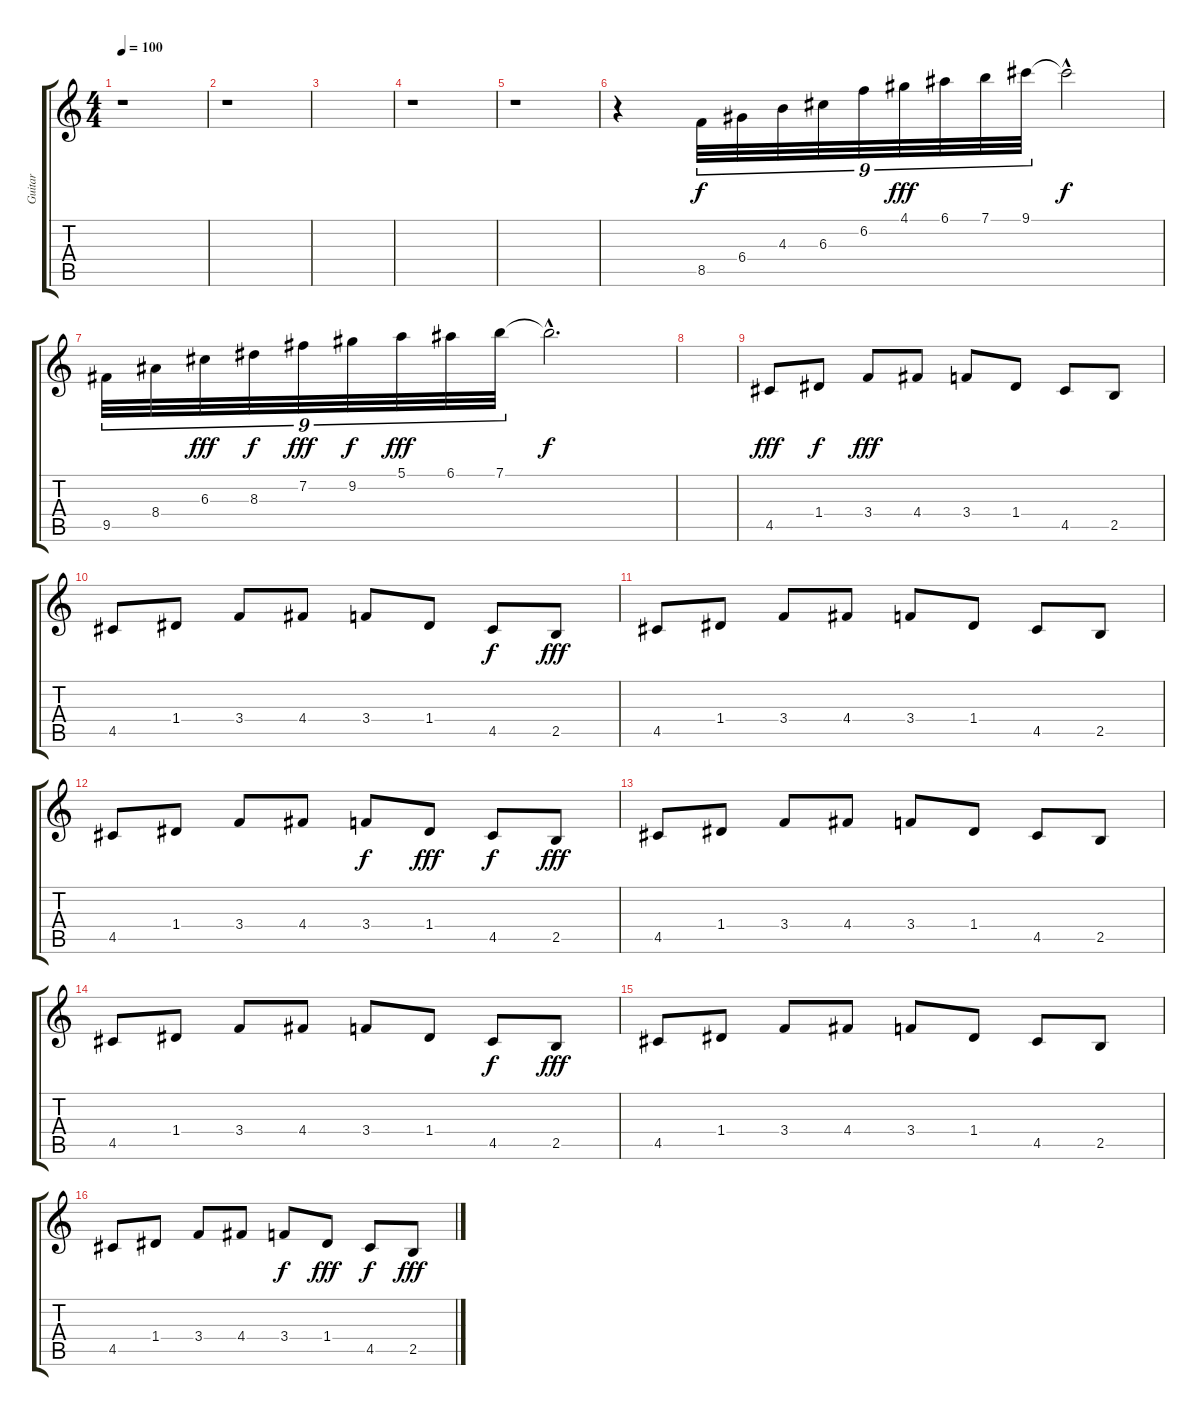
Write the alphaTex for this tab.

\track ("Guitar" "Guitar") {instrument acousticguitarsteel}
\staff {score tabs}
\tuning (E4 B3 G3 D3 A2 E2) {hide}
\ts (4 4)
\tempo 100
\clef g2
\ks c
r.1{dy fff} |
r.1 |
|
r.1 |
r.1 |
r.4 8.5.32{tu (9 8) dy f volume 7} 6.4.32{tu (9 8)} 4.3.32{tu (9 8)} 6.3.32{tu (9 8)} 6.2.32{tu (9 8)} 4.1.32{tu (9 8) dy fff} 6.1.32{tu (9 8)} 7.1.32{tu (9 8)} 9.1.32{tu (9 8)} 9.1{hac t}.2{dy f} |
9.5.32{tu (9 8) volume 7} 8.4.32{tu (9 8)} 6.3.32{tu (9 8) dy fff} 8.3.32{tu (9 8) dy f} 7.2.32{tu (9 8) dy fff} 9.2.32{tu (9 8) dy f} 5.1.32{tu (9 8) dy fff} 6.1.32{tu (9 8)} 7.1.32{tu (9 8)} 7.1{hac t}.2{d dy f} |
|
4.5.8{dy fff} 1.4.8{dy f} 3.4.8{dy fff} 4.4.8 3.4.8 1.4.8 4.5.8 2.5.8 |
4.5.8 1.4.8 3.4.8 4.4.8 3.4.8 1.4.8 4.5.8{dy f} 2.5.8{dy fff} |
4.5.8 1.4.8 3.4.8 4.4.8 3.4.8 1.4.8 4.5.8 2.5.8 |
4.5.8 1.4.8 3.4.8 4.4.8 3.4.8{dy f} 1.4.8{dy fff} 4.5.8{dy f} 2.5.8{dy fff} |
4.5.8 1.4.8 3.4.8 4.4.8 3.4.8 1.4.8 4.5.8 2.5.8 |
4.5.8 1.4.8 3.4.8 4.4.8 3.4.8 1.4.8 4.5.8{dy f} 2.5.8{dy fff} |
4.5.8 1.4.8 3.4.8 4.4.8 3.4.8 1.4.8 4.5.8 2.5.8 |
4.5.8 1.4.8 3.4.8 4.4.8 3.4.8{dy f} 1.4.8{dy fff} 4.5.8{dy f} 2.5.8{dy fff}
